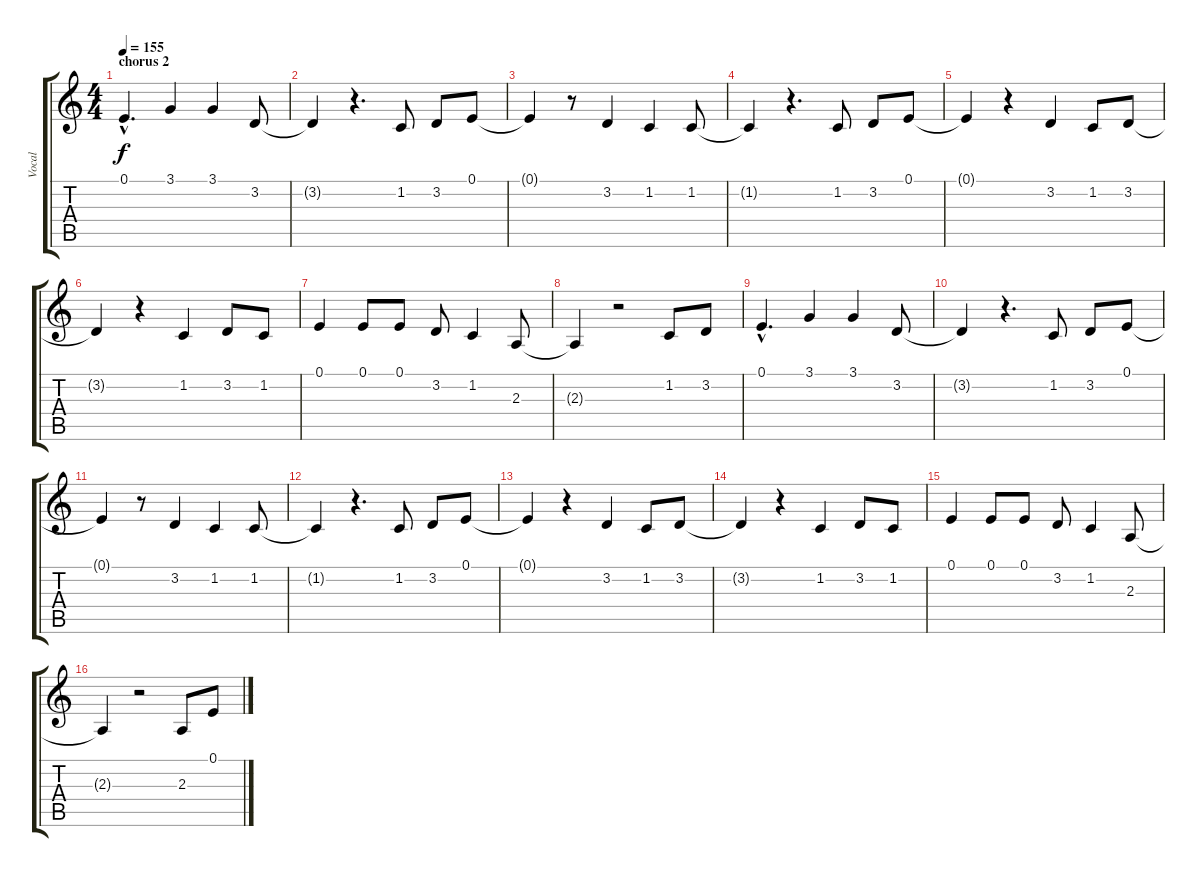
\track ("Vocal" "Vocal") {instrument lead5charang}
\staff {score tabs}
\tuning (E4 B3 G3 D3 A2 E2) {hide}
\ts (4 4)
\section ("" "chorus 2")
\tempo 155
\clef g2
\ks c
0.1{hac}.4{d dy f} 3.1.4 3.1.4 3.2.8 |
3.2{t}.4 r.4{d} 1.2.8 3.2.8 0.1.8 |
0.1{t}.4 r.8 3.2.4 1.2.4 1.2.8 |
1.2{t}.4 r.4{d} 1.2.8 3.2.8 0.1.8 |
0.1{t}.4 r.4 3.2.4 1.2.8 3.2.8 |
3.2{t}.4 r.4 1.2.4 3.2.8 1.2.8 |
0.1.4 0.1.8 0.1.8 3.2.8 1.2.4 2.3.8 |
2.3{t}.4 r.2 1.2.8 3.2.8 |
0.1{hac}.4{d} 3.1.4 3.1.4 3.2.8 |
3.2{t}.4 r.4{d} 1.2.8 3.2.8 0.1.8 |
0.1{t}.4 r.8 3.2.4 1.2.4 1.2.8 |
1.2{t}.4 r.4{d} 1.2.8 3.2.8 0.1.8 |
0.1{t}.4 r.4 3.2.4 1.2.8 3.2.8 |
3.2{t}.4 r.4 1.2.4 3.2.8 1.2.8 |
0.1.4 0.1.8 0.1.8 3.2.8 1.2.4 2.3.8 |
2.3{t}.4 r.2 2.3.8 0.1.8
